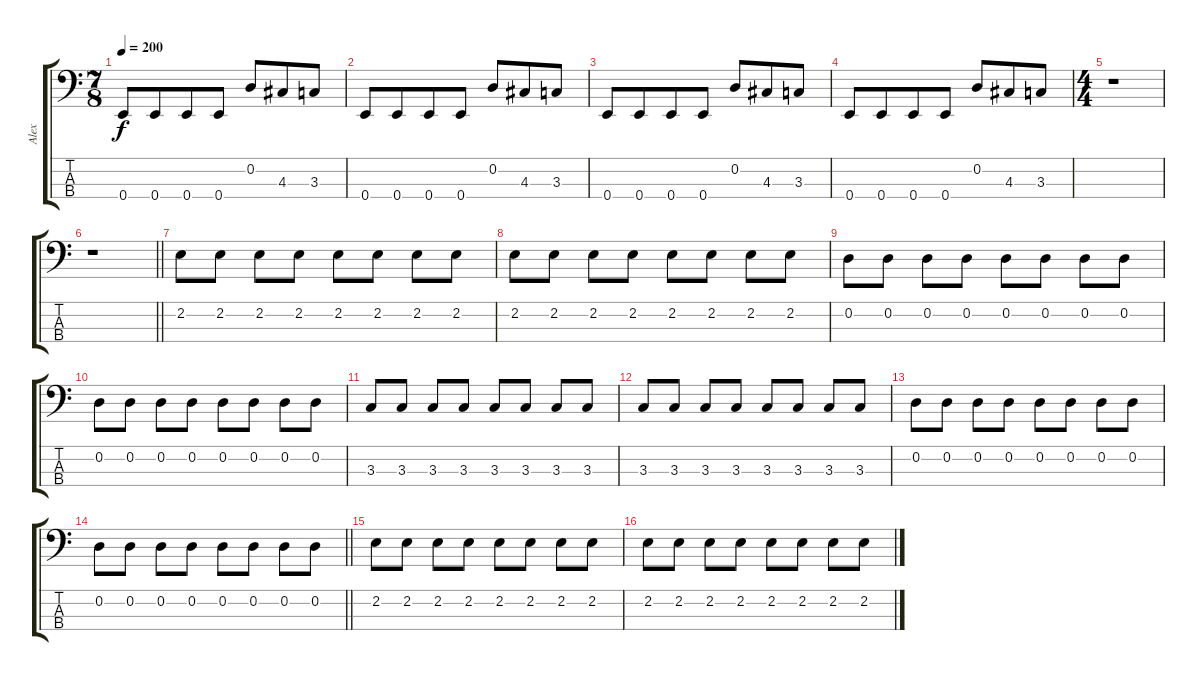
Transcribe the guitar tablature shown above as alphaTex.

\track ("Alex" "Alex") {instrument electricbassfinger}
\staff {score tabs}
\tuning (G2 D2 A1 E1) {hide}
\ts (7 8)
\tempo 200
\clef f4
\ks c
0.4.8{dy f} 0.4.8 0.4.8 0.4.8 0.2.8 4.3.8 3.3.8 |
0.4.8 0.4.8 0.4.8 0.4.8 0.2.8 4.3.8 3.3.8 |
0.4.8 0.4.8 0.4.8 0.4.8 0.2.8 4.3.8 3.3.8 |
0.4.8 0.4.8 0.4.8 0.4.8 0.2.8 4.3.8 3.3.8 |
\ts (4 4)
r.1 |
\barLineRight lightlight
r.1 |
2.2.8 2.2.8 2.2.8 2.2.8 2.2.8 2.2.8 2.2.8 2.2.8 |
2.2.8 2.2.8 2.2.8 2.2.8 2.2.8 2.2.8 2.2.8 2.2.8 |
0.2.8 0.2.8 0.2.8 0.2.8 0.2.8 0.2.8 0.2.8 0.2.8 |
0.2.8 0.2.8 0.2.8 0.2.8 0.2.8 0.2.8 0.2.8 0.2.8 |
3.3.8 3.3.8 3.3.8 3.3.8 3.3.8 3.3.8 3.3.8 3.3.8 |
3.3.8 3.3.8 3.3.8 3.3.8 3.3.8 3.3.8 3.3.8 3.3.8 |
0.2.8 0.2.8 0.2.8 0.2.8 0.2.8 0.2.8 0.2.8 0.2.8 |
\barLineRight lightlight
0.2.8 0.2.8 0.2.8 0.2.8 0.2.8 0.2.8 0.2.8 0.2.8 |
2.2.8 2.2.8 2.2.8 2.2.8 2.2.8 2.2.8 2.2.8 2.2.8 |
2.2.8 2.2.8 2.2.8 2.2.8 2.2.8 2.2.8 2.2.8 2.2.8
